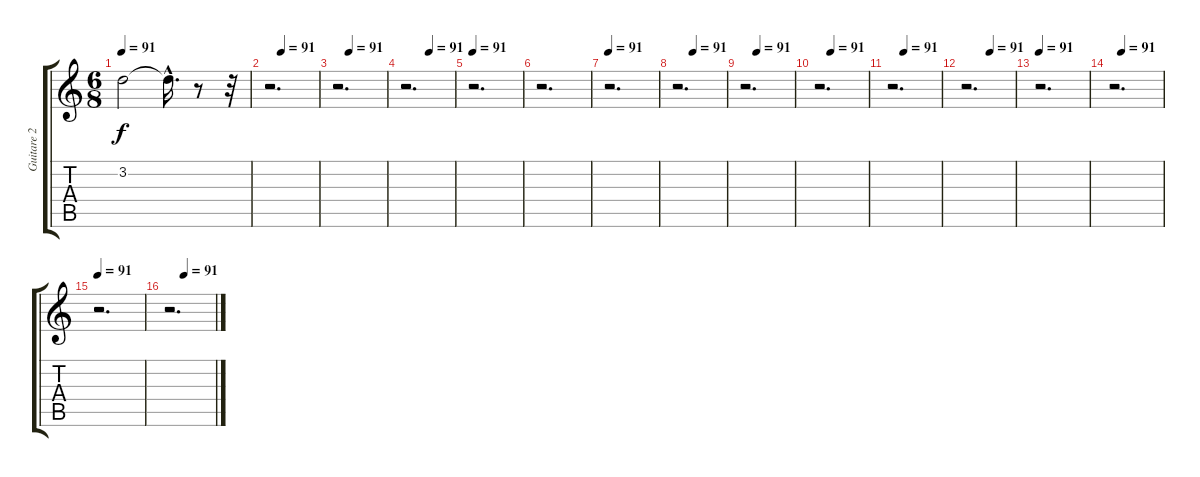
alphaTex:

\track ("Guitare 2" "Guitare 2") {instrument acousticguitarnylon}
\staff {score tabs}
\tuning (E4 B3 G3 D3 A2 E2) {hide}
\ts (6 8)
\tempo 91
\clef g2
\ks c
3.2{t}.2{dy f} 3.2{hac t}.16{d} r.8 r.32 |
\tempo (91 0.25)
r.2{d} |
\tempo (91 0.25)
r.2{d} |
\tempo (91 0.5)
r.2{d} |
\tempo 91
r.2{d} |
r.2{d} |
\tempo 91
r.2{d} |
\tempo (91 0.3333333333333333)
r.2{d} |
\tempo (91 0.25)
r.2{d} |
\tempo (91 0.25)
r.2{d} |
\tempo (91 0.25)
r.2{d} |
\tempo (91 0.5)
r.2{d} |
\tempo 91
r.2{d} |
\tempo (91 0.16666666666666666)
r.2{d} |
\tempo 91
r.2{d} |
\tempo (91 0.3333333333333333)
r.2{d}
